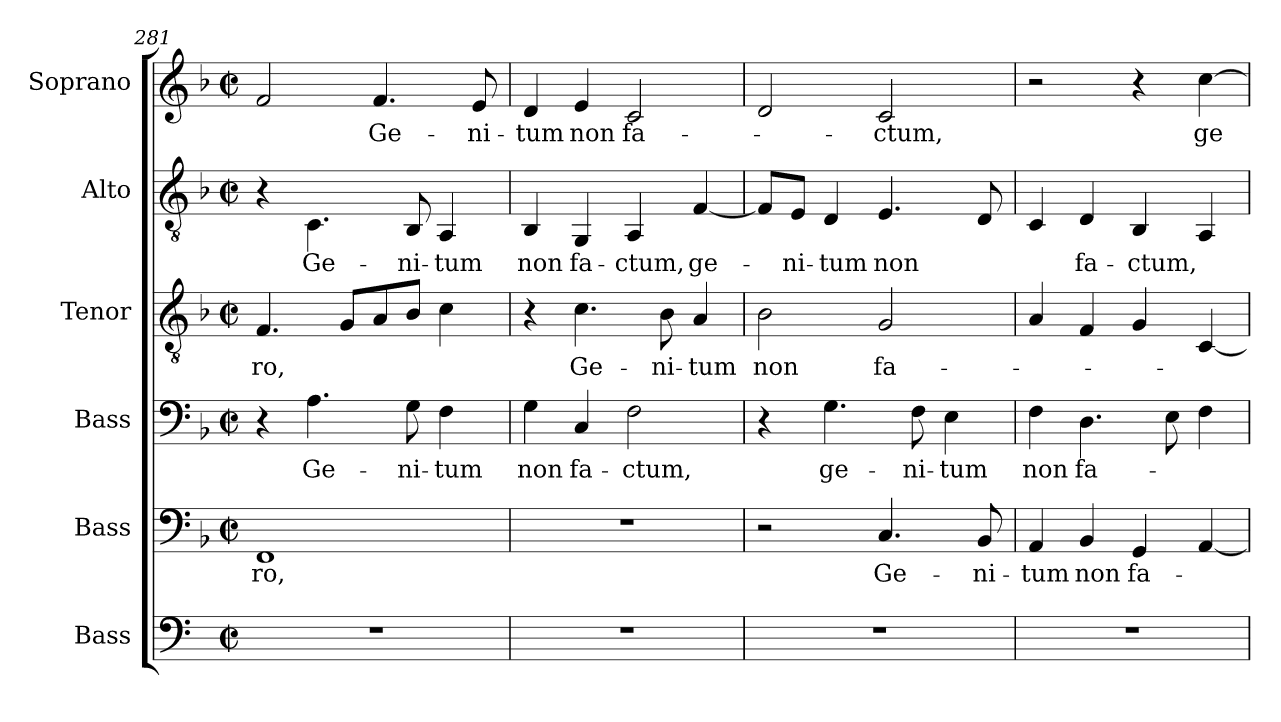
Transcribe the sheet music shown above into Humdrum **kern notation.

**kern	**kern	**text	**kern	**text	**kern	**text	**kern	**text	**kern	**text
*part6	*part5	*part5	*part4	*part4	*part3	*part3	*part2	*part2	*part1	*part1
*staff6	*staff5	*staff5	*staff4	*staff4	*staff3	*staff3	*staff2	*staff2	*staff1	*staff1
*I"Bass	*I"Bass	*	*I"Bass	*	*I"Tenor	*	*I"Alto	*	*I"Soprano	*
*I'B.	*I'B.	*	*I'B.	*	*I'T.	*	*I'A.	*	*I'S.	*
*clefF4	*clefF4	*	*clefF4	*	*clefGv2	*	*clefGv2	*	*clefG2	*
*	*	*	*	*	*ITrd7c12	*	*	*	*	*
*k[]	*k[b-]	*	*k[b-]	*	*k[b-]	*	*k[b-]	*	*k[b-]	*
*C:	*F:	*	*F:	*	*F:	*	*F:	*	*F:	*
*M2/2	*M2/2	*	*M2/2	*	*M2/2	*	*M2/2	*	*M2/2	*
*met(c|)	*met(c|)	*	*met(c|)	*	*met(c|)	*	*met(c|)	*	*met(c|)	*
=281	=281	=281	=281	=281	=281	=281	=281	=281	=281	=281
!	!	!LO:LY:b:color=#000000	!	!	!	!	!	!	!	!
!	!	!	!	!	!	!LO:LY:b:color=#000000	!	!	!	!
1r	1FFi	-ro,	4r	.	4.FFi/	-ro,	4r	.	2fi/	.
!	!	!	!	!LO:LY:b:color=#000000	!	!	!	!	!	!
!	!	!	!	!	!	!	!	!LO:LY:b:color=#000000	!	!
.	.	.	4.Ai\	Ge-	.	.	4.Ci\	Ge-	.	.
.	.	.	.	.	8GGi/L	.	.	.	.	.
!	!	!	!	!	!	!	!	!	!	!LO:LY:b:color=#000000
.	.	.	.	.	8AAi/	.	.	.	4.fi/	Ge-
!	!	!	!	!LO:LY:b:color=#000000	!	!	!	!	!	!
!	!	!	!	!	!	!	!	!LO:LY:b:color=#000000	!	!
.	.	.	8Gi\	-ni-	8BB-i/J	.	8BB-i/	-ni-	.	.
!	!	!	!	!LO:LY:b:color=#000000	!	!	!	!	!	!
!	!	!	!	!	!	!	!	!LO:LY:b:color=#000000	!	!
.	.	.	4Fi\	-tum	4Ci\	.	4AAi/	-tum	.	.
!	!	!	!	!	!	!	!	!	!	!LO:LY:b:color=#000000
.	.	.	.	.	.	.	.	.	8ei/	-ni-
=282	=282	=282	=282	=282	=282	=282	=282	=282	=282	=282
!	!	!	!	!LO:LY:b:color=#000000	!	!	!	!	!	!
!	!	!	!	!	!	!	!	!LO:LY:b:color=#000000	!	!
!	!	!	!	!	!	!	!	!	!	!LO:LY:b:color=#000000
1r	1r	.	4Gi\	non	4r	.	4BB-i/	non	4di/	-tum
!	!	!	!	!LO:LY:b:color=#000000	!	!	!	!	!	!
!	!	!	!	!	!	!LO:LY:b:color=#000000	!	!	!	!
!	!	!	!	!	!	!	!	!LO:LY:b:color=#000000	!	!
!	!	!	!	!	!	!	!	!	!	!LO:LY:b:color=#000000
.	.	.	4Ci/	fa-	4.Ci\	Ge-	4GGi/	fa-	4ei/	non
!	!	!	!	!LO:LY:b:color=#000000	!	!	!	!	!	!
!	!	!	!	!	!	!	!	!LO:LY:b:color=#000000	!	!
!	!	!	!	!	!	!	!	!	!	!LO:LY:b:color=#000000
.	.	.	2Fi\	-ctum,	.	.	4AAi/	-ctum,	2ci/	fa-
!	!	!	!	!	!	!LO:LY:b:color=#000000	!	!	!	!
.	.	.	.	.	8BB-i\	-ni-	.	.	.	.
!	!	!	!	!	!	!LO:LY:b:color=#000000	!	!	!	!
!	!	!	!	!	!	!	!	!LO:LY:b:color=#000000	!	!
.	.	.	.	.	4AAi/	-tum	[4Fi/	ge-	.	.
=283	=283	=283	=283	=283	=283	=283	=283	=283	=283	=283
!	!	!	!	!	!	!LO:LY:b:color=#000000	!	!	!	!
1r	2r	.	4r	.	2BB-i\	non	8Fi/L]	.	2di/	.
!	!	!	!	!	!	!	!	!LO:LY:b:color=#000000	!	!
.	.	.	.	.	.	.	8Ei/J	-ni-	.	.
!	!	!	!	!LO:LY:b:color=#000000	!	!	!	!	!	!
!	!	!	!	!	!	!	!	!LO:LY:b:color=#000000	!	!
.	.	.	4.Gi\	ge-	.	.	4Di/	-tum	.	.
!	!	!LO:LY:b:color=#000000	!	!	!	!	!	!	!	!
!	!	!	!	!	!	!LO:LY:b:color=#000000	!	!	!	!
!	!	!	!	!	!	!	!	!LO:LY:b:color=#000000	!	!
!	!	!	!	!	!	!	!	!	!	!LO:LY:b:color=#000000
.	4.Ci/	Ge-	.	.	2GGi/	fa-	4.Ei/	non	2ci/	-ctum,
!	!	!	!	!LO:LY:b:color=#000000	!	!	!	!	!	!
.	.	.	8Fi\	-ni-	.	.	.	.	.	.
!	!	!	!	!LO:LY:b:color=#000000	!	!	!	!	!	!
.	.	.	4Ei\	-tum	.	.	.	.	.	.
!	!	!LO:LY:b:color=#000000	!	!	!	!	!	!	!	!
.	8BB-i/	-ni-	.	.	.	.	8Di/	.	.	.
=284	=284	=284	=284	=284	=284	=284	=284	=284	=284	=284
!	!	!LO:LY:b:color=#000000	!	!	!	!	!	!	!	!
!	!	!	!	!LO:LY:b:color=#000000	!	!	!	!	!	!
1r	4AAi/	-tum	4Fi\	non	4AAi/	.	4Ci/	.	2r	.
!	!	!LO:LY:b:color=#000000	!	!	!	!	!	!	!	!
!	!	!	!	!LO:LY:b:color=#000000	!	!	!	!	!	!
!	!	!	!	!	!	!	!	!LO:LY:b:color=#000000	!	!
.	4BB-i/	non	4.Di\	fa-	4FFi/	.	4Di/	fa-	.	.
!	!	!LO:LY:b:color=#000000	!	!	!	!	!	!	!	!
!	!	!	!	!	!	!	!	!LO:LY:b:color=#000000	!	!
.	4GGi/	fa-	.	.	4GGi/	.	4BB-i/	-ctum,	4r	.
.	.	.	8Ei\	.	.	.	.	.	.	.
!	!	!	!	!	!	!	!	!	!	!LO:LY:b:color=#000000
.	[4AAi/	.	4Fi\	.	[4CCi/	.	4AAi/	.	[4cci\	ge-
=	=	=	=	=	=	=	=	=	=	=
*-	*-	*-	*-	*-	*-	*-	*-	*-	*-	*-
